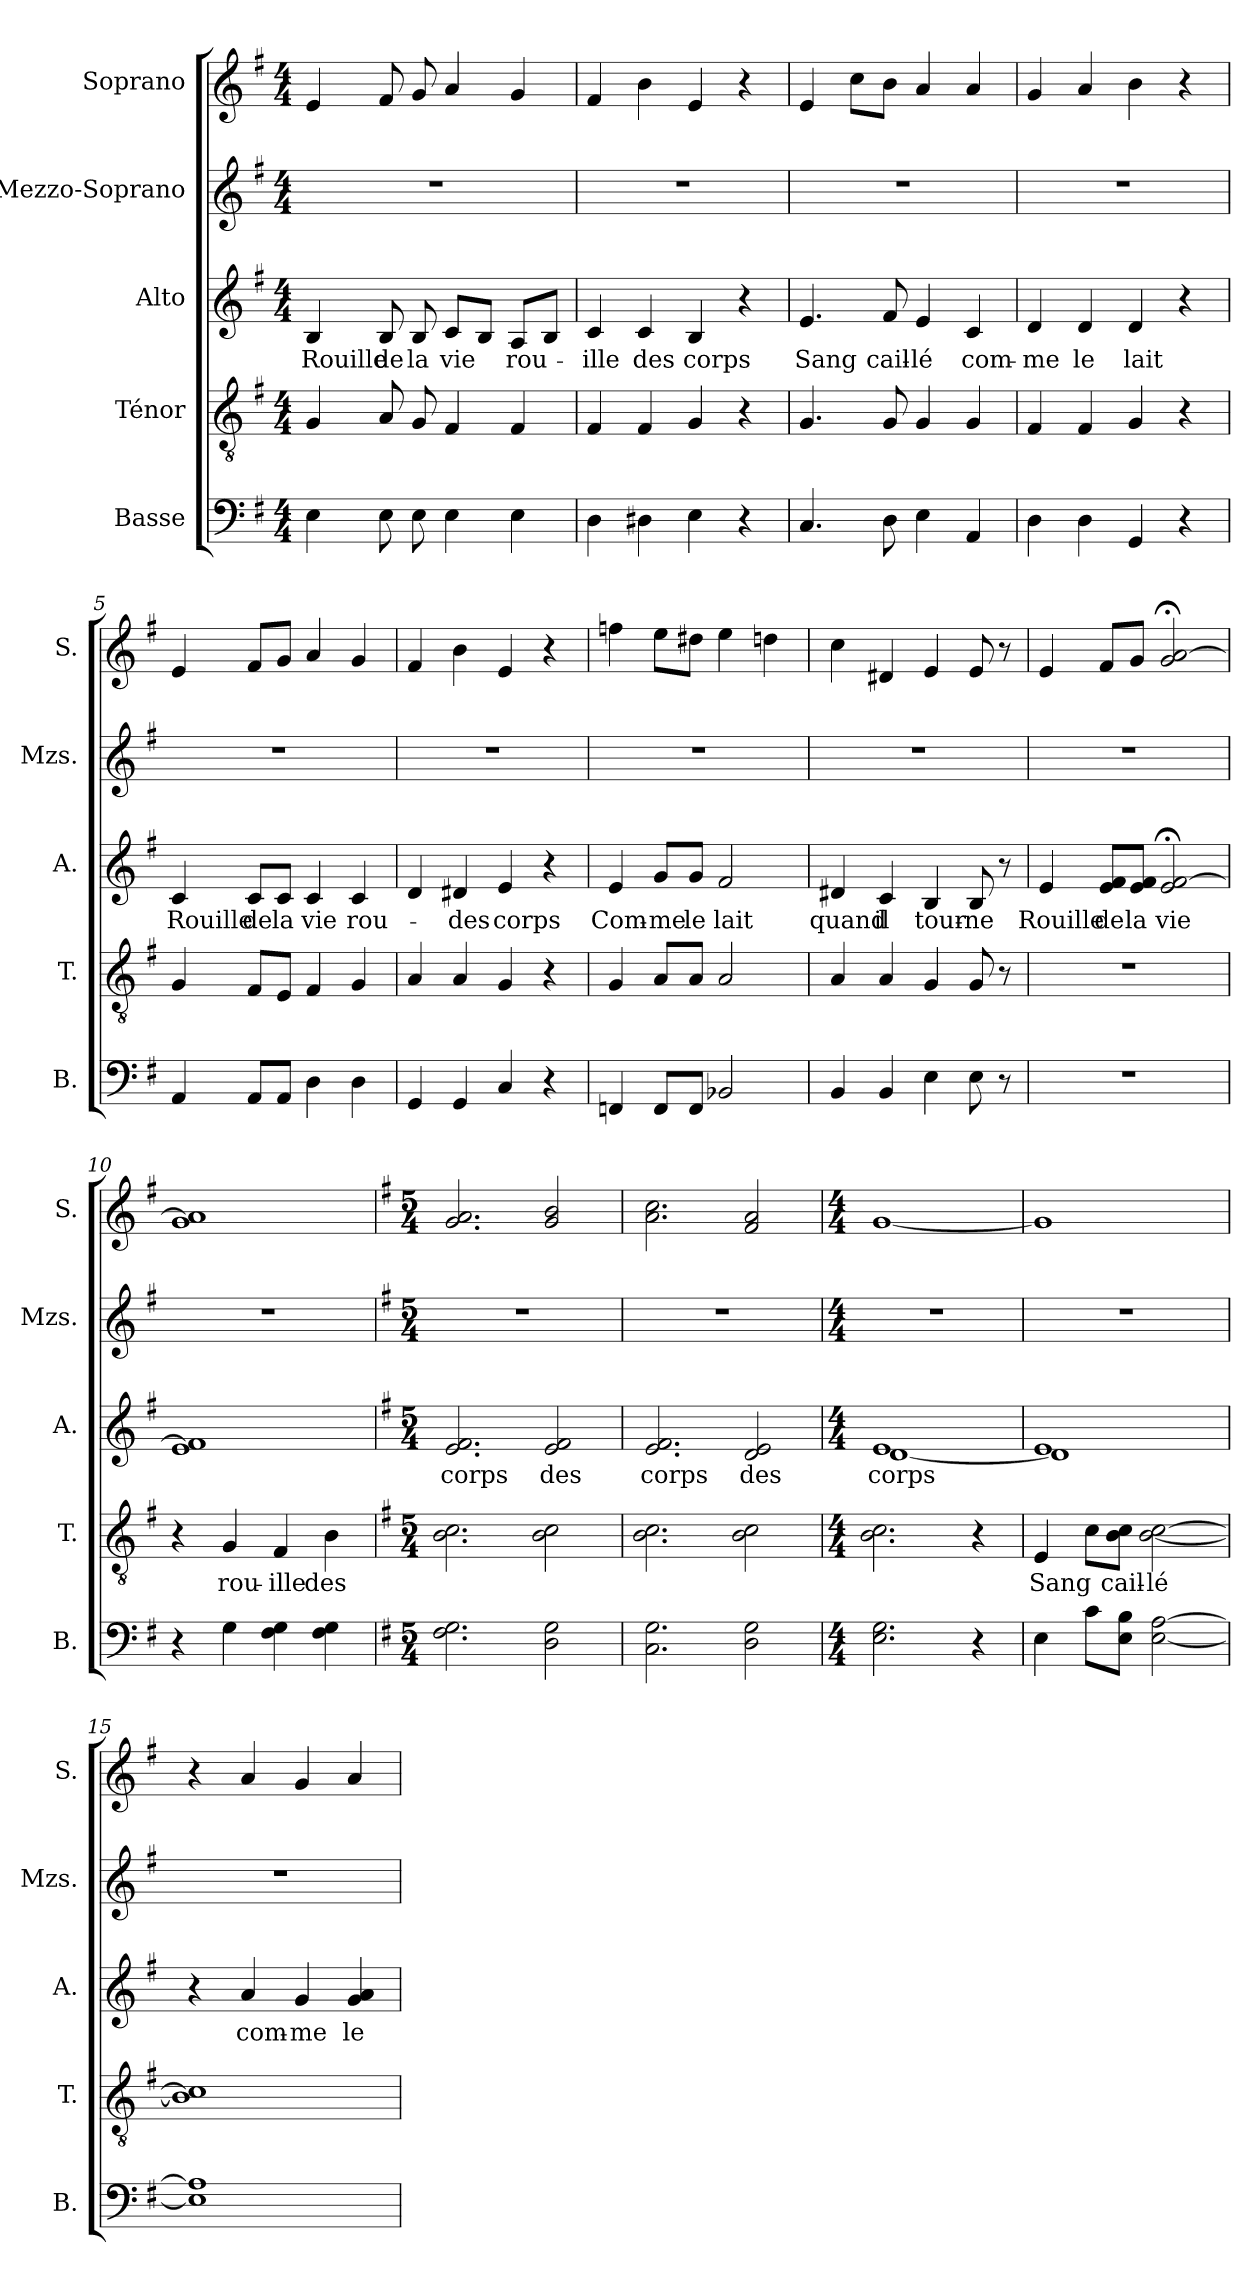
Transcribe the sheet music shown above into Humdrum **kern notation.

**kern	**kern	**text	**kern	**text	**kern	**kern
*part5	*part4	*part4	*part3	*part3	*part2	*part1
*staff5	*staff4	*staff4	*staff3	*staff3	*staff2	*staff1
*I"Basse	*I"Ténor	*	*I"Alto	*	*I"Mezzo-Soprano	*I"Soprano
*I'B.	*I'T.	*	*I'A.	*	*I'Mzs.	*I'S.
*	*	*	*	*	*stria5	*
*clefF4	*clefGv2	*	*clefG2	*	*clefG2	*clefG2
*k[f#]	*k[f#]	*	*k[f#]	*	*k[f#]	*k[f#]
*M4/4	*M4/4	*	*M4/4	*	*M4/4	*M4/4
*MM80	*MM80	*	*MM80	*	*MM80	*MM80
=1	=1	=1	=1	=1	=1	=1
!	!	!	!	!LO:LY:b	!	!
4E\	4G/	.	4B/	Rouille	1r	4e/
!	!	!	!	!LO:LY:b	!	!
8E\	8A/	.	8B/	de	.	8f#/
!	!	!	!	!LO:LY:b	!	!
8E\	8G/	.	8B/	la	.	8g/
!	!	!	!	!LO:LY:b	!	!
4E\	4F#/	.	8c/L	vie	.	4a/
.	.	.	8B/J	.	.	.
!	!	!	!	!LO:LY:b	!	!
4E\	4F#/	.	8A/L	rou-	.	4g/
.	.	.	8B/J	.	.	.
=2	=2	=2	=2	=2	=2	=2
!	!	!	!	!LO:LY:b	!	!
4D\	4F#/	.	4c/	-ille	1r	4f#/
!	!	!	!	!LO:LY:b	!	!
4D#X\	4F#/	.	4c/	des	.	4b\
!	!	!	!	!LO:LY:b	!	!
4E\	4G/	.	4B/	corps	.	4e/
4r	4r	.	4r	.	.	4r
=3	=3	=3	=3	=3	=3	=3
!	!	!	!	!LO:LY:b	!	!
4.C/	4.G/	.	4.e/	Sang	1r	4e/
.	.	.	.	.	.	8cc\L
!	!	!	!	!LO:LY:b	!	!
8D\	8G/	.	8f#/	cail-	.	8b\J
!	!	!	!	!LO:LY:b	!	!
4E\	4G/	.	4e/	-lé	.	4a/
!	!	!	!	!LO:LY:b	!	!
4AA/	4G/	.	4c/	com-	.	4a/
=4	=4	=4	=4	=4	=4	=4
!	!	!	!	!LO:LY:b	!	!
4D\	4F#/	.	4d/	-me	1r	4g/
!	!	!	!	!LO:LY:b	!	!
4D\	4F#/	.	4d/	le	.	4a/
!	!	!	!	!LO:LY:b	!	!
4GG/	4G/	.	4d/	lait	.	4b\
4r	4r	.	4r	.	.	4r
=5	=5	=5	=5	=5	=5	=5
!	!	!	!	!LO:LY:b	!	!
4AA/	4G/	.	4c/	Rouille	1r	4e/
!	!	!	!	!LO:LY:b	!	!
8AA/L	8F#/L	.	8c/L	de	.	8f#/L
!	!	!	!	!LO:LY:b	!	!
8AA/J	8E/J	.	8c/J	la	.	8g/J
!	!	!	!	!LO:LY:b	!	!
4D\	4F#/	.	4c/	vie	.	4a/
!	!	!	!	!LO:LY:b	!	!
4D\	4G/	.	4c/	rou-	.	4g/
!!LO:LB:g=z
=6	=6	=6	=6	=6	=6	=6
4GG/	4A/	.	4d/	.	1r	4f#/
!	!	!	!	!LO:LY:b	!	!
4GG/	4A/	.	4d#X/	-des	.	4b\
!	!	!	!	!LO:LY:b	!	!
4C/	4G/	.	4e/	corps	.	4e/
4r	4r	.	4r	.	.	4r
=7	=7	=7	=7	=7	=7	=7
!	!	!	!	!LO:LY:b	!	!
4FFn/	4G/	.	4e/	Com-	1r	4ffn\
!	!	!	!	!LO:LY:b	!	!
8FF/L	8A/L	.	8g/L	-me	.	8ee\L
!	!	!	!	!LO:LY:b	!	!
8FF/J	8A/J	.	8g/J	le	.	8dd#X\J
!	!	!	!	!LO:LY:b	!	!
2BB-X/	2A/	.	2f#/	lait	.	4ee\
.	.	.	.	.	.	4ddn\
=8	=8	=8	=8	=8	=8	=8
!	!	!	!	!LO:LY:b	!	!
4BB/	4A/	.	4d#X/	quand	1r	4cc\
!	!	!	!	!LO:LY:b	!	!
4BB/	4A/	.	4c/	il	.	4d#X/
!	!	!	!	!LO:LY:b	!	!
4E\	4G/	.	4B/	tour-	.	4e/
!	!	!	!	!LO:LY:b	!	!
8E\	8G/	.	8B/	-ne	.	8e/
8r	8r	.	8r	.	.	8r
=9	=9	=9	=9	=9	=9	=9
!	!	!	!	!LO:LY:b	!	!
1r	1r	.	4e/	Rouille	1r	4e/
!	!	!	!	!LO:LY:b	!	!
.	.	.	8e/ 8f#/L	de	.	8f#/L
!	!	!	!	!LO:LY:b	!	!
.	.	.	8e/ 8f#/J	la	.	8g/J
!	!	!	!	!LO:LY:b	!	!
.	.	.	2e/;< [2f#/;<	vie	.	2g/;< [2a/;<
=10	=10	=10	=10	=10	=10	=10
4r	4r	.	1e 1f#]	.	1r	1g 1a]
!	!	!LO:LY:b	!	!	!	!
4G\	4G/	rou-	.	.	.	.
!	!	!LO:LY:b	!	!	!	!
4F#\ 4G\	4F#/	-ille	.	.	.	.
!	!	!LO:LY:b	!	!	!	!
4F#\ 4G\	4B\	des	.	.	.	.
!!LO:LB:g=z
=11	=11	=11	=11	=11	=11	=11
*k[f#]	*k[f#]	*	*k[f#]	*	*k[f#]	*k[f#]
*M5/4	*M5/4	*	*M5/4	*	*M5/4	*M5/4
!	!	!	!	!LO:LY:b	!	!
2.F#\ 2.G\	2.B\ 2.c\	.	2.e/ 2.f#/	corps	4%5r	2.g/ 2.a/
!	!	!	!	!LO:LY:b	!	!
2D\ 2G\	2B\ 2c\	.	2e/ 2f#/	des	.	2g/ 2b/
=12	=12	=12	=12	=12	=12	=12
!	!	!	!	!LO:LY:b	!	!
2.C\ 2.G\	2.B\ 2.c\	.	2.e/ 2.f#/	corps	4%5r	2.a\ 2.cc\
!	!	!	!	!LO:LY:b	!	!
2D\ 2G\	2B\ 2c\	.	2d/ 2e/	des	.	2f#/ 2a/
=13	=13	=13	=13	=13	=13	=13
*M4/4	*M4/4	*	*M4/4	*	*M4/4	*M4/4
!	!	!	!	!LO:LY:b	!	!
*	*	*	*^	*	*	*
2.E\ 2.G\	2.B\ 2.c\	.	1e	[1d	corps	1r	[1g
4r	4r	.	.	.	.	.	.
=14	=14	=14	=14	=14	=14	=14	=14
!	!	!LO:LY:b	!	!	!	!	!
4E\	4E/	Sang	1e	1d]	.	1r	1g]
8c\L	8c\L	.	.	.	.	.	.
!	!	!LO:LY:b	!	!	!	!	!
8E\ 8B\J	8B\ 8c\J	cail-	.	.	.	.	.
!	!	!LO:LY:b	!	!	!	!	!
[2E\ [2A\	[2B\ [2c\	-lé	.	.	.	.	.
*	*	*	*v	*v	*	*	*
=15	=15	=15	=15	=15	=15	=15
*^	*	*	*	*	*	*
1A]	1E]	1B] 1c]	.	4r	.	1r	4r
!	!	!	!	!	!LO:LY:b	!	!
.	.	.	.	4a/	com-	.	4a/
!	!	!	!	!	!LO:LY:b	!	!
.	.	.	.	4g/	-me	.	4g/
!	!	!	!	!	!LO:LY:b	!	!
.	.	.	.	4g/ 4a/	le	.	4a/
*v	*v	*	*	*	*	*	*
=	=	=	=	=	=	=
*-	*-	*-	*-	*-	*-	*-
